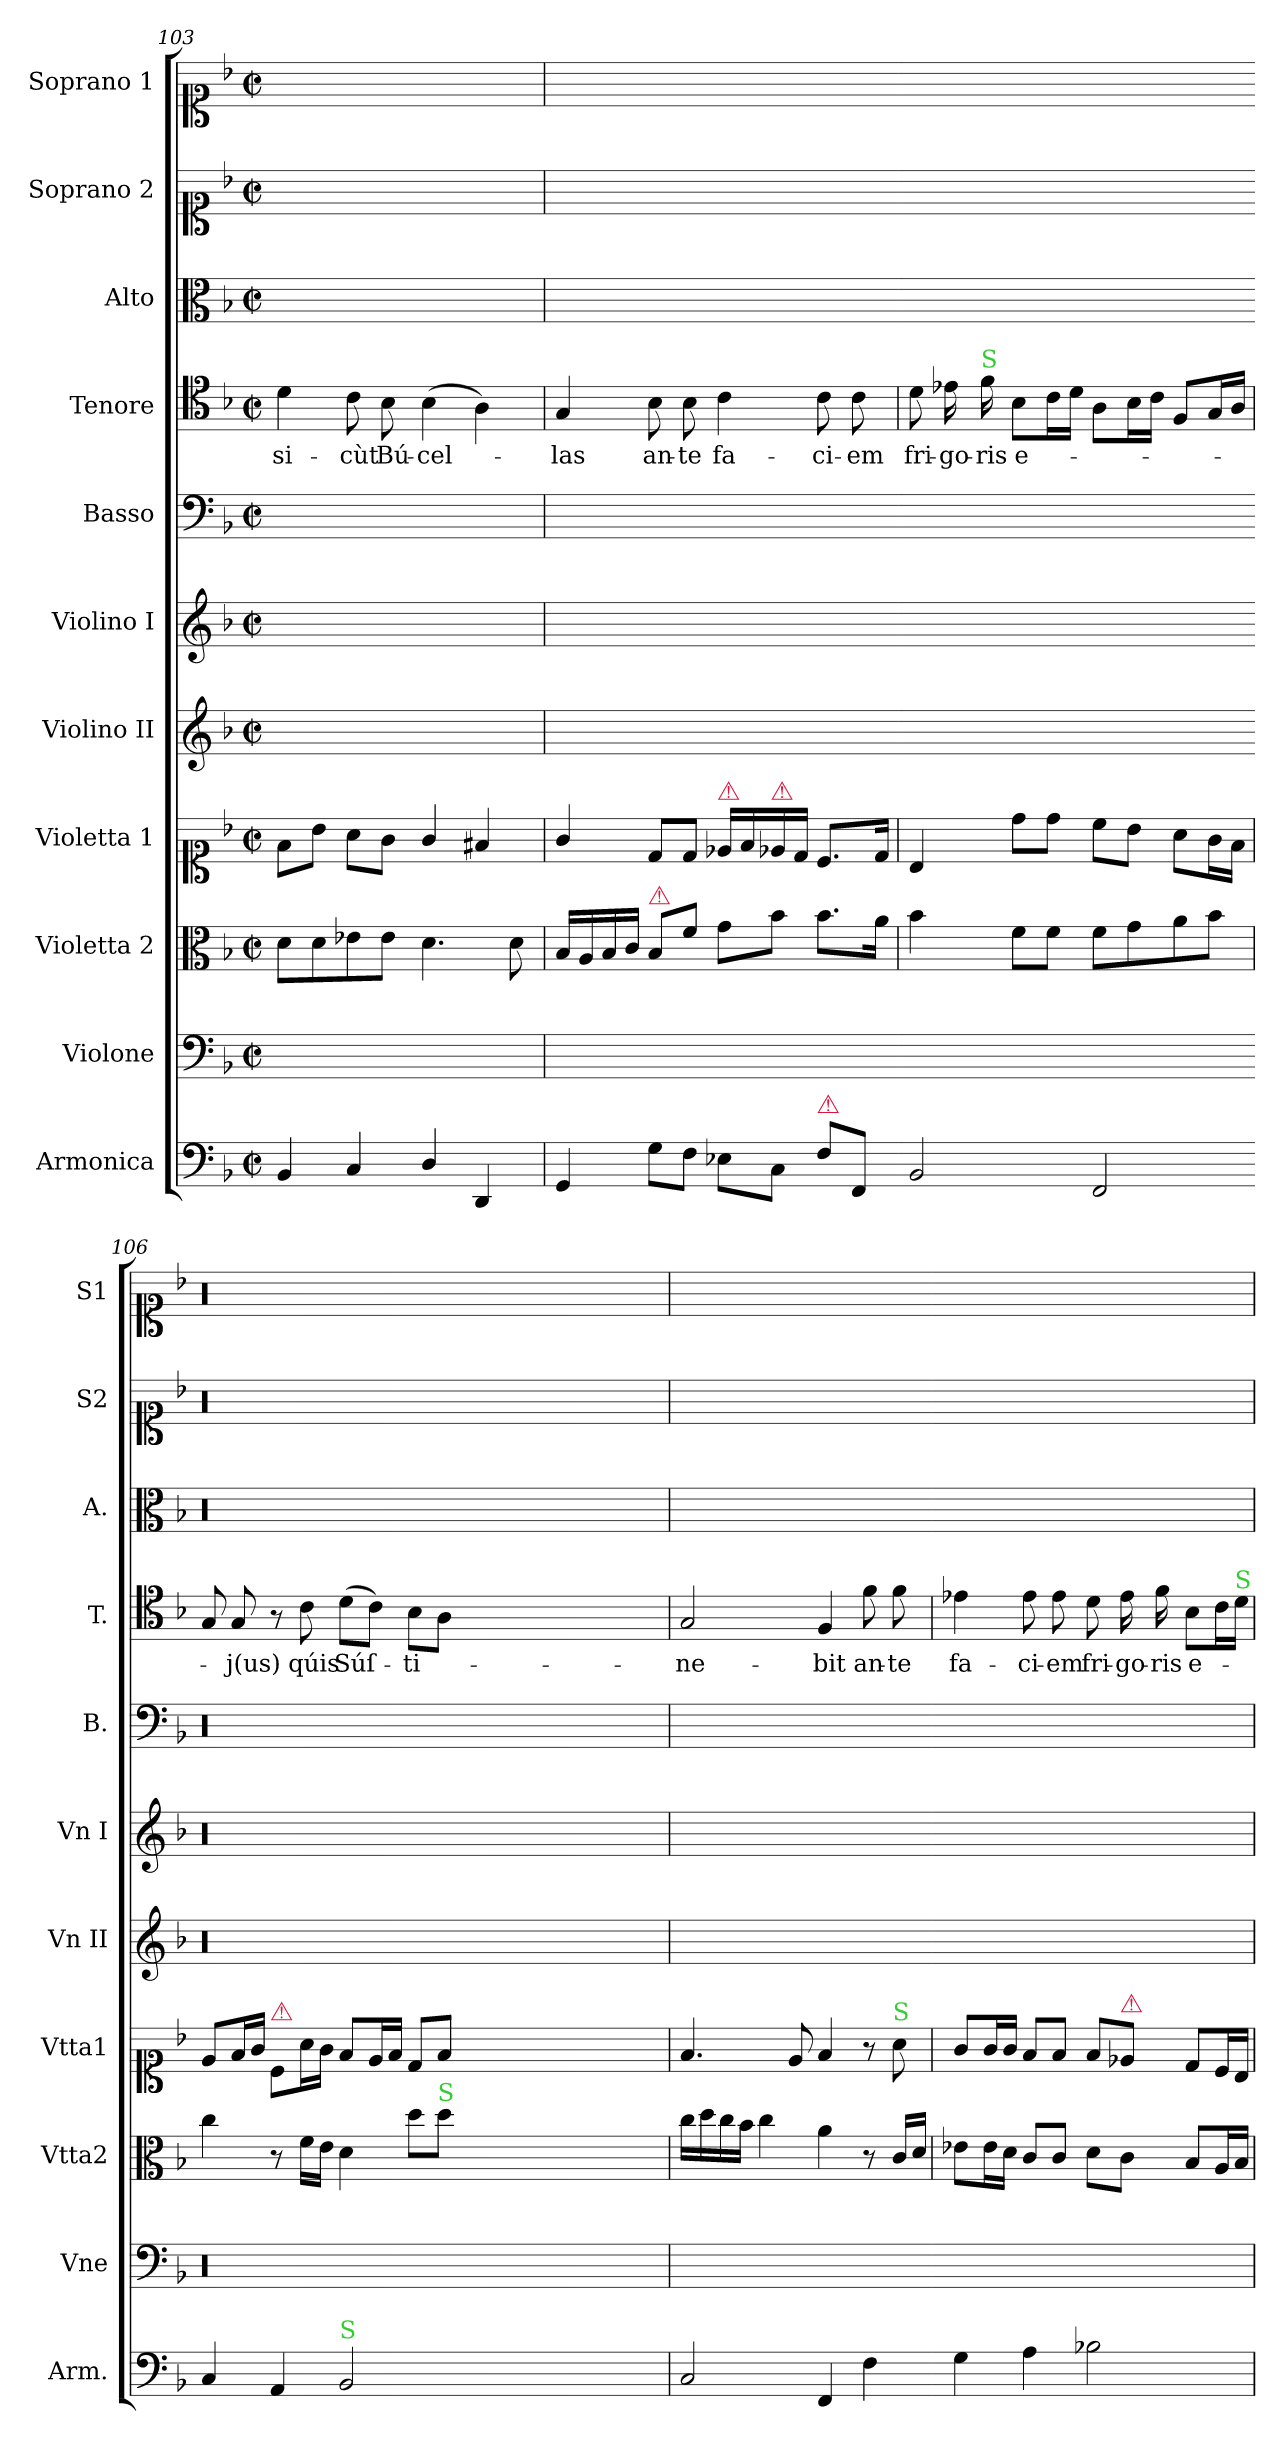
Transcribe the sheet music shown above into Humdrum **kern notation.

**kern	**kern	**kern	**kern	**kern	**kern	**kern	**kern	**text	**kern	**kern	**kern
*part11	*part10	*part9	*part8	*part7	*part6	*part5	*part4	*part4	*part3	*part2	*part1
*staff11	*staff10	*staff9	*staff8	*staff7	*staff6	*staff5	*staff4	*staff4	*staff3	*staff2	*staff1
*I"Armonica	*I"Violone	*I"Violetta 2	*I"Violetta 1	*I"Violino II	*I"Violino I	*I"Basso	*I"Tenore	*	*I"Alto	*I"Soprano 2	*I"Soprano 1
*I'Arm.	*I'Vne	*I'Vtta2	*I'Vtta1	*I'Vn II	*I'Vn I	*I'B.	*I'T.	*	*I'A.	*I'S2	*I'S1
*clefF4	*clefF4	*clefC3	*clefC1	*clefG2	*clefG2	*clefF4	*clefC4	*	*clefC3	*clefC1	*clefC1
*k[b-]	*k[b-]	*k[b-]	*k[b-]	*k[b-]	*k[b-]	*k[b-]	*k[b-]	*	*k[b-]	*k[b-]	*k[b-]
*F:	*F:	*F:	*F:	*F:	*F:	*F:	*F:	*	*F:	*F:	*F:
*M2/2	*M2/2	*M2/2	*M2/2	*M2/2	*M2/2	*M2/2	*M2/2	*	*M2/2	*M2/2	*M2/2
*met(c|)	*met(c|)	*met(c|)	*met(c|)	*met(c|)	*met(c|)	*met(c|)	*met(c|)	*	*met(c|)	*met(c|)	*met(c|)
=103	=103	=103	=103	=103	=103	=103	=103	=103	=103	=103	=103
4BB-/	1ryy	8d\L	8f\L	1ryy	1ryy	1ryy	4d\	si-	1ryy	1ryy	1ryy
.	.	8d\	8b-\J	.	.	.	.	.	.	.	.
4C/	.	8e-X\	8a\L	.	.	.	8c\	-cùt	.	.	.
.	.	8e-\J	8g\J	.	.	.	8B-\	Bú-	.	.	.
4D/	.	4.d\	4g/	.	.	.	(4B-\	-cel-	.	.	.
4DD/	.	.	4f#X/	.	.	.	4A\)	.	.	.	.
.	.	8d\	.	.	.	.	.	.	.	.	.
=104	=104	=104	=104	=104	=104	=104	=104	=104	=104	=104	=104
4GG/	1ryy	16B-/LL	4g/	1ryy	1ryy	1ryy	4G/	-las	1ryy	1ryy	1ryy
.	.	16A/	.	.	.	.	.	.	.	.	.
.	.	16B-/	.	.	.	.	.	.	.	.	.
.	.	16c/JJ	.	.	.	.	.	.	.	.	.
!	!	!LO:TX:a:color=crimson:t=⚠	!	!	!	!	!	!	!	!	!
8G\L	.	8B-/L	8d/L	.	.	.	8B-\	an-	.	.	.
8F\J	.	8f\J	8d/J	.	.	.	8B-\	-te	.	.	.
!	!	!	!LO:TX:a:color=crimson:t=⚠	!	!	!	!	!	!	!	!
8E-X\L	.	8g\L	16e-X/LL	.	.	.	4c\	fa-	.	.	.
.	.	.	16f/	.	.	.	.	.	.	.	.
!	!	!	!LO:TX:a:color=crimson:t=⚠	!	!	!	!	!	!	!	!
8C\J	.	8b-\J	16e-X/	.	.	.	.	.	.	.	.
.	.	.	16d/JJ	.	.	.	.	.	.	.	.
!LO:TX:a:color=crimson:t=⚠	!	!	!	!	!	!	!	!	!	!	!
8F\L	.	8.b-\L	8.c/L	.	.	.	8c\	-ci-	.	.	.
8FF/J	.	.	.	.	.	.	8c\	-em	.	.	.
.	.	16a\Jk	16d/Jk	.	.	.	.	.	.	.	.
=105-	=105	=105	=105	=105	=105	=105	=105	=105	=105	=105	=105
2BB-/	1ryy	4b-\	4B-/	1ryy	1ryy	1ryy	8d\	fri-	1ryy	1ryy	1ryy
.	.	.	.	.	.	.	16e-X\	-go-	.	.	.
!	!	!	!	!	!	!	!LO:TX:a:color=limegreen:t=S	!	!	!	!
.	.	.	.	.	.	.	16f\	-ris	.	.	.
.	.	8f\L	8dd\L	.	.	.	8B-\L	e-	.	.	.
.	.	8f\J	8dd\J	.	.	.	16c\L	.	.	.	.
.	.	.	.	.	.	.	16d\JJ	.	.	.	.
2FF/	.	8f\L	8cc\L	.	.	.	8A\L	.	.	.	.
.	.	8g\	8b-\J	.	.	.	16B-\L	.	.	.	.
.	.	.	.	.	.	.	16c\JJ	.	.	.	.
.	.	8a\	8a\L	.	.	.	8F/L	.	.	.	.
.	.	8b-\J	16g\L	.	.	.	16G/L	.	.	.	.
.	.	.	16f\JJ	.	.	.	16A/JJ	.	.	.	.
=106-	=106	=106	=106	=106	=106	=106	=106	=106	=106	=106	=106
4C/	00r	4cc\	8e/L	00r	00r	00r	8G/	.	00r	00r	00r
.	.	.	16f/L	.	.	.	8G/	-j(us)	.	.	.
.	.	.	16g/JJ	.	.	.	.	.	.	.	.
!	!	!	!LO:TX:a:color=crimson:t=⚠	!	!	!	!	!	!	!	!
4AA/	.	8r	8c/L	.	.	.	8r	.	.	.	.
.	.	16f\LL	16a\L	.	.	.	8c\	qúis	.	.	.
.	.	16e\JJ	16g\JJ	.	.	.	.	.	.	.	.
!LO:TX:a:color=limegreen:t=S	!	!	!	!	!	!	!	!	!	!	!
2BB-/	.	4d\	8f/L	.	.	.	(8d\L	Súſ-	.	.	.
.	.	.	16e/L	.	.	.	8c\J)	.	.	.	.
.	.	.	16f/JJ	.	.	.	.	.	.	.	.
.	.	8dd\L	8d/L	.	.	.	8B-\L	-ti-	.	.	.
!	!	!LO:TX:a:color=limegreen:t=S	!	!	!	!	!	!	!	!	!
.	.	8dd\J	8f/J	.	.	.	8A\J	.	.	.	.
0.ryy	.	0.ryy	0.ryy	.	.	.	0.ryy	.	.	.	.
=107	=107	=107	=107	=107	=107	=107	=107	=107	=107	=107	=107
2C/	1ryy	16cc\LL	4.f/	1ryy	1ryy	1ryy	2G/	-ne-	1ryy	1ryy	1ryy
.	.	16dd\	.	.	.	.	.	.	.	.	.
.	.	16cc\	.	.	.	.	.	.	.	.	.
.	.	16b-\JJ	.	.	.	.	.	.	.	.	.
.	.	4cc\	.	.	.	.	.	.	.	.	.
.	.	.	8e/	.	.	.	.	.	.	.	.
4FF/	.	4a\	4f/	.	.	.	4F/	-bit	.	.	.
4F\	.	8r	8r	.	.	.	8f\	an-	.	.	.
!	!	!	!LO:TX:a:color=limegreen:t=S	!	!	!	!	!	!	!	!
.	.	16c/LL	8a\	.	.	.	8f\	-te	.	.	.
.	.	16d/JJ	.	.	.	.	.	.	.	.	.
=108-	=108	=108	=108	=108	=108	=108	=108	=108	=108	=108	=108
4G\	1ryy	8e-X\L	8g/L	1ryy	1ryy	1ryy	4e-X\	fa-	1ryy	1ryy	1ryy
.	.	16e-\L	16g/L	.	.	.	.	.	.	.	.
.	.	16d\JJ	16g/JJ	.	.	.	.	.	.	.	.
4A\	.	8c/L	8f/L	.	.	.	8e-\	-ci-	.	.	.
.	.	8c/J	8f/J	.	.	.	8e-\	-em	.	.	.
2B-X\	.	8d\L	8f/L	.	.	.	8d\	fri-	.	.	.
!	!	!	!LO:TX:a:color=crimson:t=⚠	!	!	!	!	!	!	!	!
.	.	8c\J	8e-X/J	.	.	.	16e-\	-go-	.	.	.
.	.	.	.	.	.	.	16f\	-ris	.	.	.
.	.	8B-/L	8d/L	.	.	.	8B-\L	e-	.	.	.
.	.	16A/L	16c/L	.	.	.	16c\L	.	.	.	.
!	!	!	!	!	!	!	!LO:TX:a:color=limegreen:t=S	!	!	!	!
.	.	16B-/JJ	16B-/JJ	.	.	.	16d\JJ	.	.	.	.
=	=	=	=	=	=	=	=	=	=	=	=
*-	*-	*-	*-	*-	*-	*-	*-	*-	*-	*-	*-
